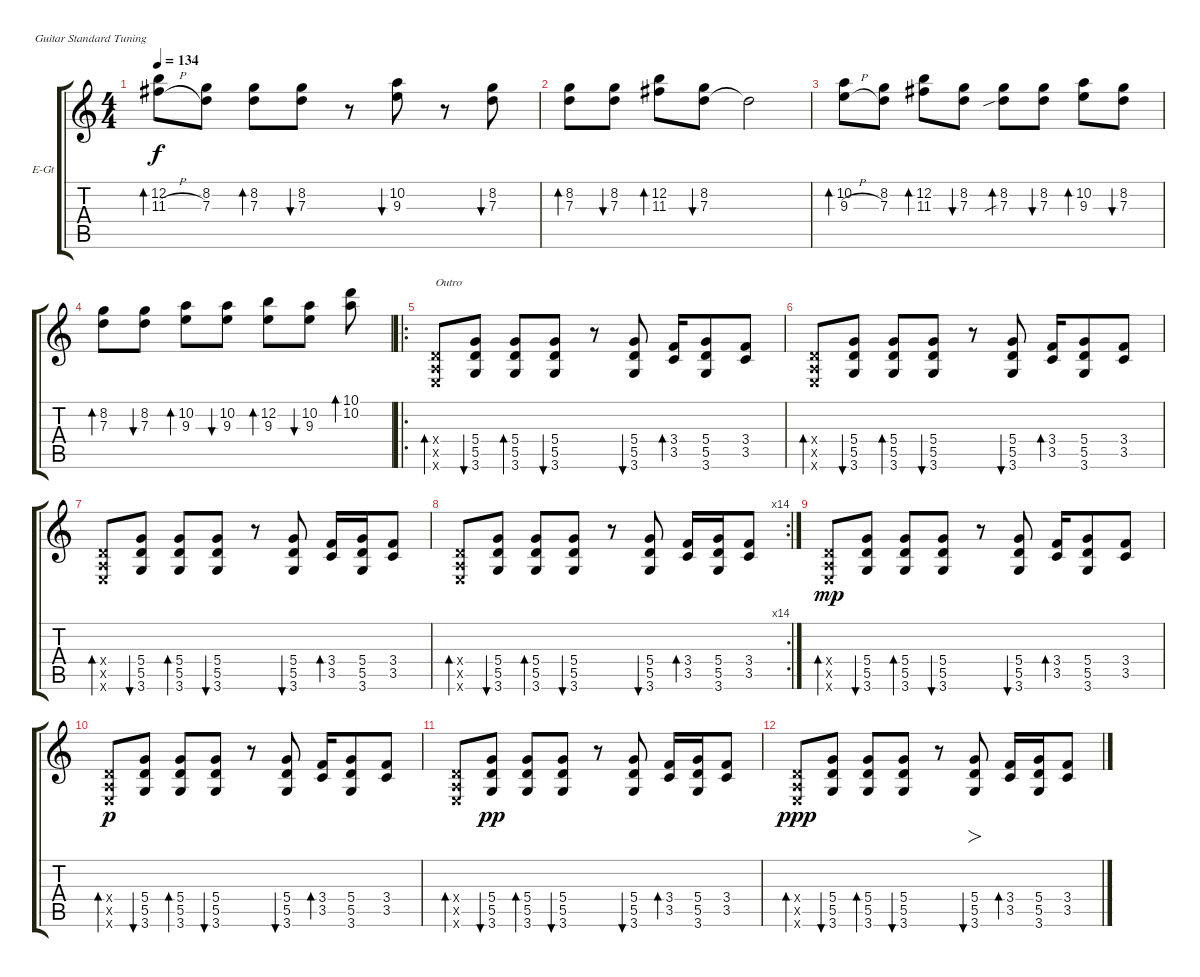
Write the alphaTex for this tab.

\defaultSystemsLayout 4
\bracketExtendMode groupsimilarinstruments
\firstSystemTrackNameOrientation horizontal
\otherSystemsTrackNameOrientation horizontal
\track ("Партия Каспаряна" "E-Gt") {instrument overdrivenguitar}
\staff {score tabs}
\tuning (E4 B3 G3 D3 A2 E2)
\ts (4 4)
\tempo 134
\clef g2
\ks c
(11.3{h} 12.2).8{bd 60 dy f} (8.2 7.3).8 (7.3 8.2).8{bd 60} (7.3 8.2).8{bu 60} r.8 (9.3 10.2).8{bu 60} r.8 (7.3 8.2).8{bu 60} |
(7.3 8.2).8{bd 60} (7.3 8.2).8{bu 60} (11.3 12.2).8{bd 60} (7.3 8.2).8{bu 60} 7.3{t}.2 |
(9.3{h} 10.2).8{bd 60} (7.3 8.2).8 (11.3 12.2).8{bd 60} (7.3 8.2).8{bu 60} (7.3{sib} 8.2).8{bd 60} (7.3 8.2).8{bu 60} (9.3 10.2).8{bd 60} (7.3 8.2).8{bu 60} |
(7.3 8.2).8{bd 60} (7.3 8.2).8{bu 60} (9.3 10.2).8{bd 60} (9.3 10.2).8{bu 60} (9.3 12.2).8{bd 60} (9.3 10.2).8{bu 60} (10.1 10.2).8{bd 58} |
\ro
(0.4{x} 0.5{x} 0.6{x}).8{bd 60 txt "Outro"} (5.4 5.5 3.6).8{bu 60} (5.4 5.5 3.6).8{bd 60} (5.4 5.5 3.6).8{bu 60} r.8 (5.4 5.5 3.6).8{bu 60} (3.4 3.5).16{bd 63} (5.4 5.5 3.6).8 (3.4 3.5).8 |
(0.4{x} 0.5{x} 0.6{x}).8{bd 60} (5.4 5.5 3.6).8{bu 60} (5.4 5.5 3.6).8{bd 60} (5.4 5.5 3.6).8{bu 60} r.8 (5.4 5.5 3.6).8{bu 60} (3.4 3.5).16{bd 63} (5.4 5.5 3.6).8 (3.4 3.5).8 |
(0.4{x} 0.5{x} 0.6{x}).8{bd 60} (5.4 5.5 3.6).8{bu 60} (5.4 5.5 3.6).8{bd 60} (5.4 5.5 3.6).8{bu 60} r.8 (5.4 5.5 3.6).8{bu 60} (3.4 3.5).16{bd 63} (5.4 5.5 3.6).16 (3.4 3.5).8 |
\rc 14
(0.4{x} 0.5{x} 0.6{x}).8{bd 60} (5.4 5.5 3.6).8{bu 60} (5.4 5.5 3.6).8{bd 60} (5.4 5.5 3.6).8{bu 60} r.8 (5.4 5.5 3.6).8{bu 60} (3.4 3.5).16{bd 63} (5.4 5.5 3.6).16 (3.4 3.5).8 |
(0.4{x} 0.5{x} 0.6{x}).8{bd 60 dy mp} (5.4 5.5 3.6).8{bu 60} (5.4 5.5 3.6).8{bd 60} (5.4 5.5 3.6).8{bu 60} r.8 (5.4 5.5 3.6).8{bu 60} (3.4 3.5).16{bd 63} (5.4 5.5 3.6).8 (3.4 3.5).8 |
(0.4{x} 0.5{x} 0.6{x}).8{bd 60 dy p} (5.4 5.5 3.6).8{bu 60} (5.4 5.5 3.6).8{bd 60} (5.4 5.5 3.6).8{bu 60} r.8 (5.4 5.5 3.6).8{bu 60} (3.4 3.5).16{bd 63} (5.4 5.5 3.6).8 (3.4 3.5).8 |
(0.4{x} 0.5{x} 0.6{x}).8{bd 60} (5.4 5.5 3.6).8{bu 60 dy pp} (5.4 5.5 3.6).8{bd 60} (5.4 5.5 3.6).8{bu 60} r.8 (5.4 5.5 3.6).8{bu 60} (3.4 3.5).16{bd 63} (5.4 5.5 3.6).16 (3.4 3.5).8 |
(0.4{x} 0.5{x} 0.6{x}).8{bd 60 dy ppp} (5.4 5.5 3.6).8{bu 60} (5.4 5.5 3.6).8{bd 60} (5.4 5.5 3.6).8{bu 60} r.8 (5.4 5.5 3.6).8{fo bu 60} (3.4 3.5).16{bd 63} (5.4 5.5 3.6).16 (3.4 3.5).8
